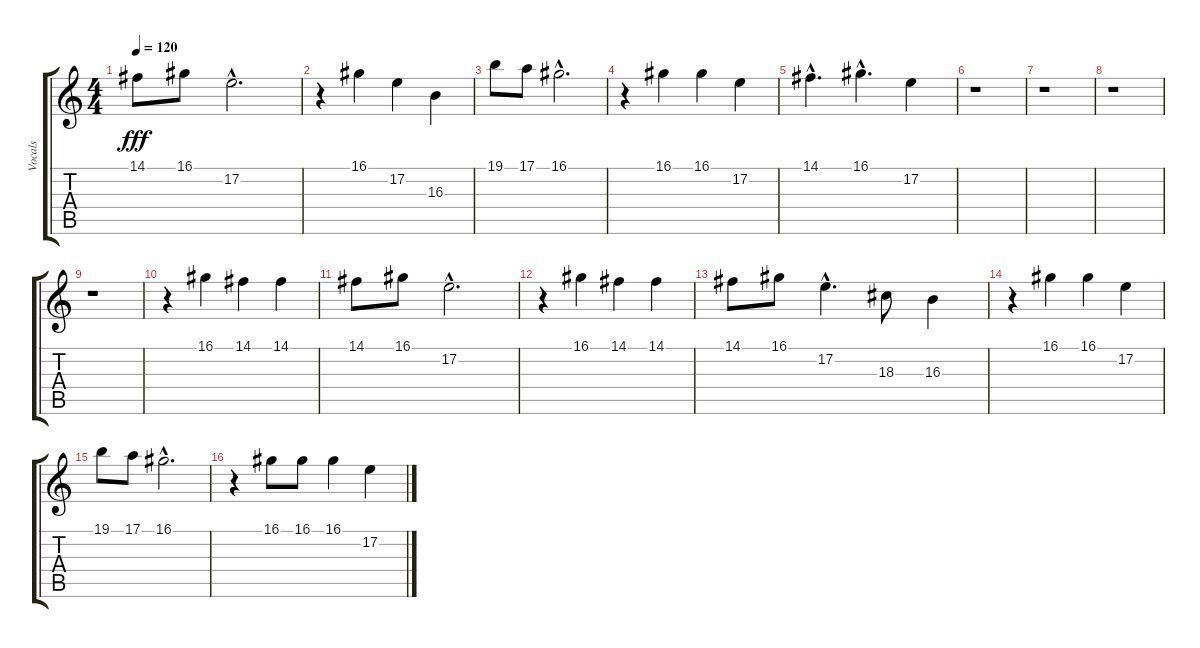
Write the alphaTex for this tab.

\track ("Vocals" "Vocals") {instrument lead6voice}
\staff {score tabs}
\tuning (E4 B3 G3 D3 A2 E2) {hide}
\ts (4 4)
\tempo 120
\clef g2
\ks c
14.1.8{dy fff} 16.1.8 17.2{hac}.2{d} |
r.4 16.1.4 17.2.4 16.3.4 |
19.1.8 17.1.8 16.1{hac}.2{d} |
r.4 16.1.4 16.1.4 17.2.4 |
14.1{hac}.4{d} 16.1{hac}.4{d} 17.2.4 |
r.1 |
r.1 |
r.1 |
r.1 |
r.4 16.1.4 14.1.4 14.1.4 |
14.1.8 16.1.8 17.2{hac}.2{d} |
r.4 16.1.4 14.1.4 14.1.4 |
14.1.8 16.1.8 17.2{hac}.4{d} 18.3.8 16.3.4 |
r.4 16.1.4 16.1.4 17.2.4 |
19.1.8 17.1.8 16.1{hac}.2{d} |
r.4 16.1.8 16.1.8 16.1.4 17.2.4
